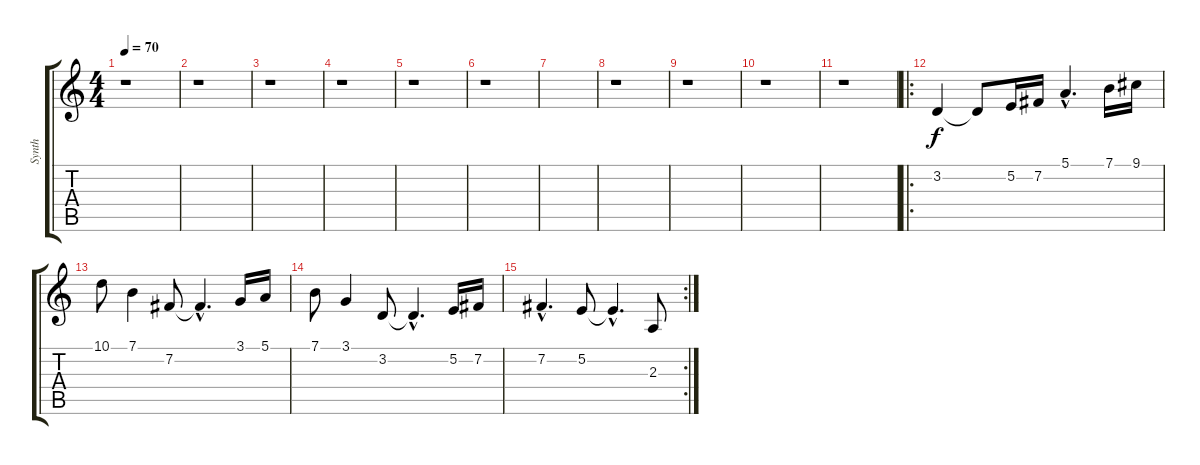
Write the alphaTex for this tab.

\track ("Synth" "Synth") {instrument frenchhorn}
\staff {score tabs}
\tuning (E4 B3 G3 D3 A2 E2) {hide}
\ts (4 4)
\tempo 70
\clef g2
\ks c
r.1{dy f} |
r.1 |
r.1 |
r.1 |
r.1 |
r.1 |
|
r.1 |
r.1 |
r.1 |
r.1 |
\ro
3.2.4 3.2{t}.8 5.2.16 7.2.16 5.1{hac}.4{d} 7.1.16 9.1.16 |
10.1.8 7.1.4 7.2.8 7.2{hac t}.4{d} 3.1.16 5.1.16 |
7.1.8 3.1.4 3.2.8 3.2{hac t}.4{d} 5.2.16 7.2.16 |
\rc 2
7.2{hac}.4{d} 5.2.8 5.2{hac t}.4{d} 2.3.8
